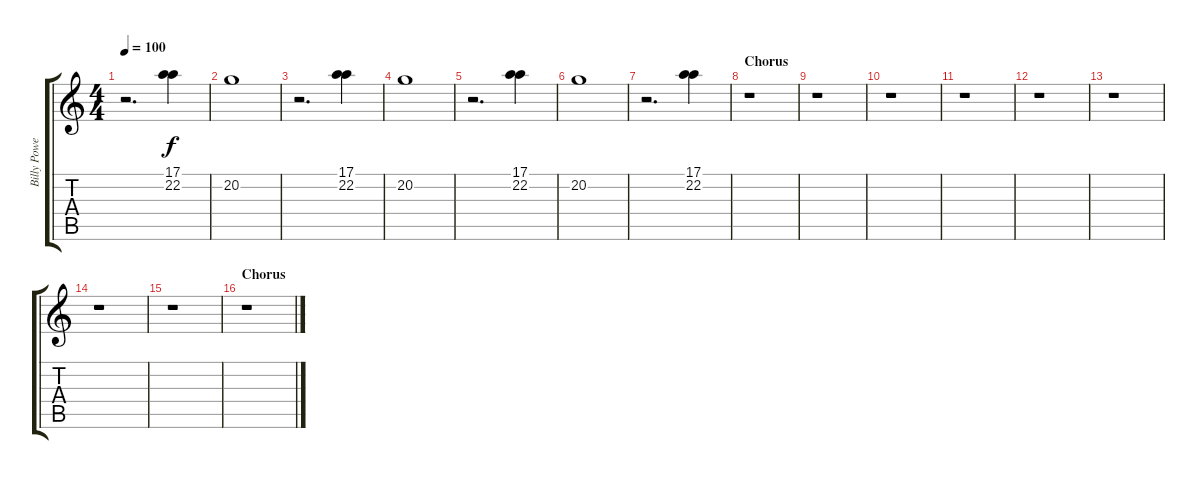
\track ("Billy Powell " "Billy Powe") {instrument brightacousticpiano}
\staff {score tabs}
\tuning (E4 B3 G3 D3 A2 E2) {hide}
\ts (4 4)
\tempo 100
\clef g2
\ks c
r.2{d dy f} (17.1 22.2).4 |
20.2.1 |
r.2{d} (17.1 22.2).4 |
20.2.1 |
r.2{d} (17.1 22.2).4 |
20.2.1 |
r.2{d} (17.1 22.2).4 |
\section ("" "Chorus")
r.1 |
r.1 |
r.1 |
r.1 |
r.1 |
r.1 |
r.1 |
r.1 |
\section ("" "Chorus")
r.1
